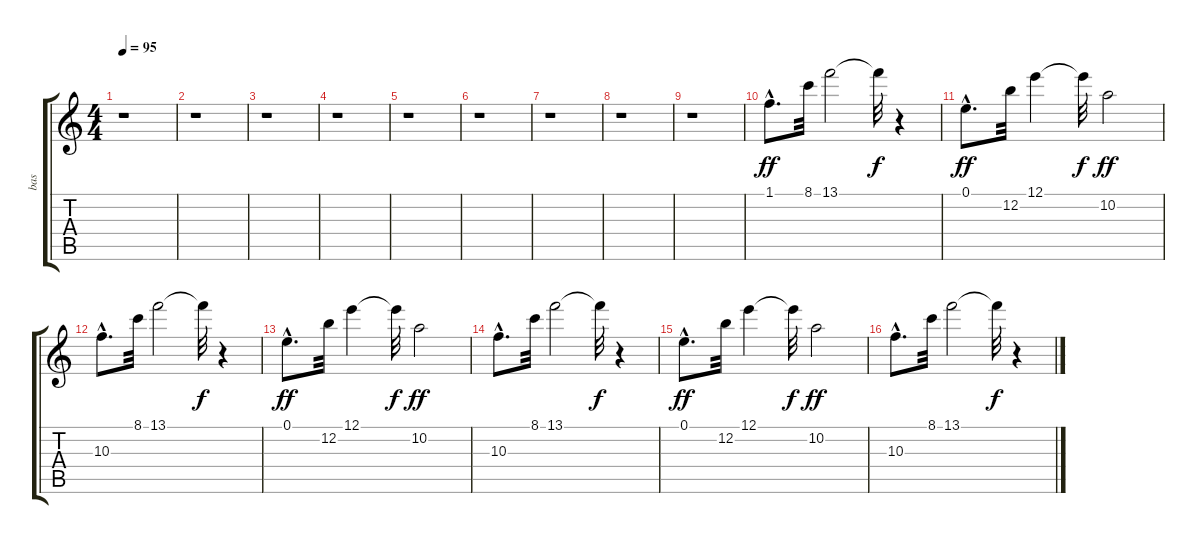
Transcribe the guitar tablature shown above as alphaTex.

\track ("bas" "bas") {instrument overdrivenguitar}
\staff {score tabs}
\tuning (E4 B3 G3 D3 A2 E2) {hide}
\ts (4 4)
\tempo 95
\clef g2
\ks c
r.1{dy ff} |
r.1 |
r.1 |
r.1 |
r.1 |
r.1 |
r.1 |
r.1 |
r.1 |
1.1{hac}.8{d} 8.1.32 13.1.2 13.1{t}.32{dy f} r.4 |
0.1{hac}.8{d dy ff} 12.2.32 12.1.4 12.1{t}.32{dy f} 10.2.2{dy ff} |
10.3{hac}.8{d} 8.1.32 13.1.2 13.1{t}.32{dy f} r.4 |
0.1{hac}.8{d dy ff} 12.2.32 12.1.4 12.1{t}.32{dy f} 10.2.2{dy ff} |
10.3{hac}.8{d} 8.1.32 13.1.2 13.1{t}.32{dy f} r.4 |
0.1{hac}.8{d dy ff} 12.2.32 12.1.4 12.1{t}.32{dy f} 10.2.2{dy ff} |
10.3{hac}.8{d} 8.1.32 13.1.2 13.1{t}.32{dy f} r.4
